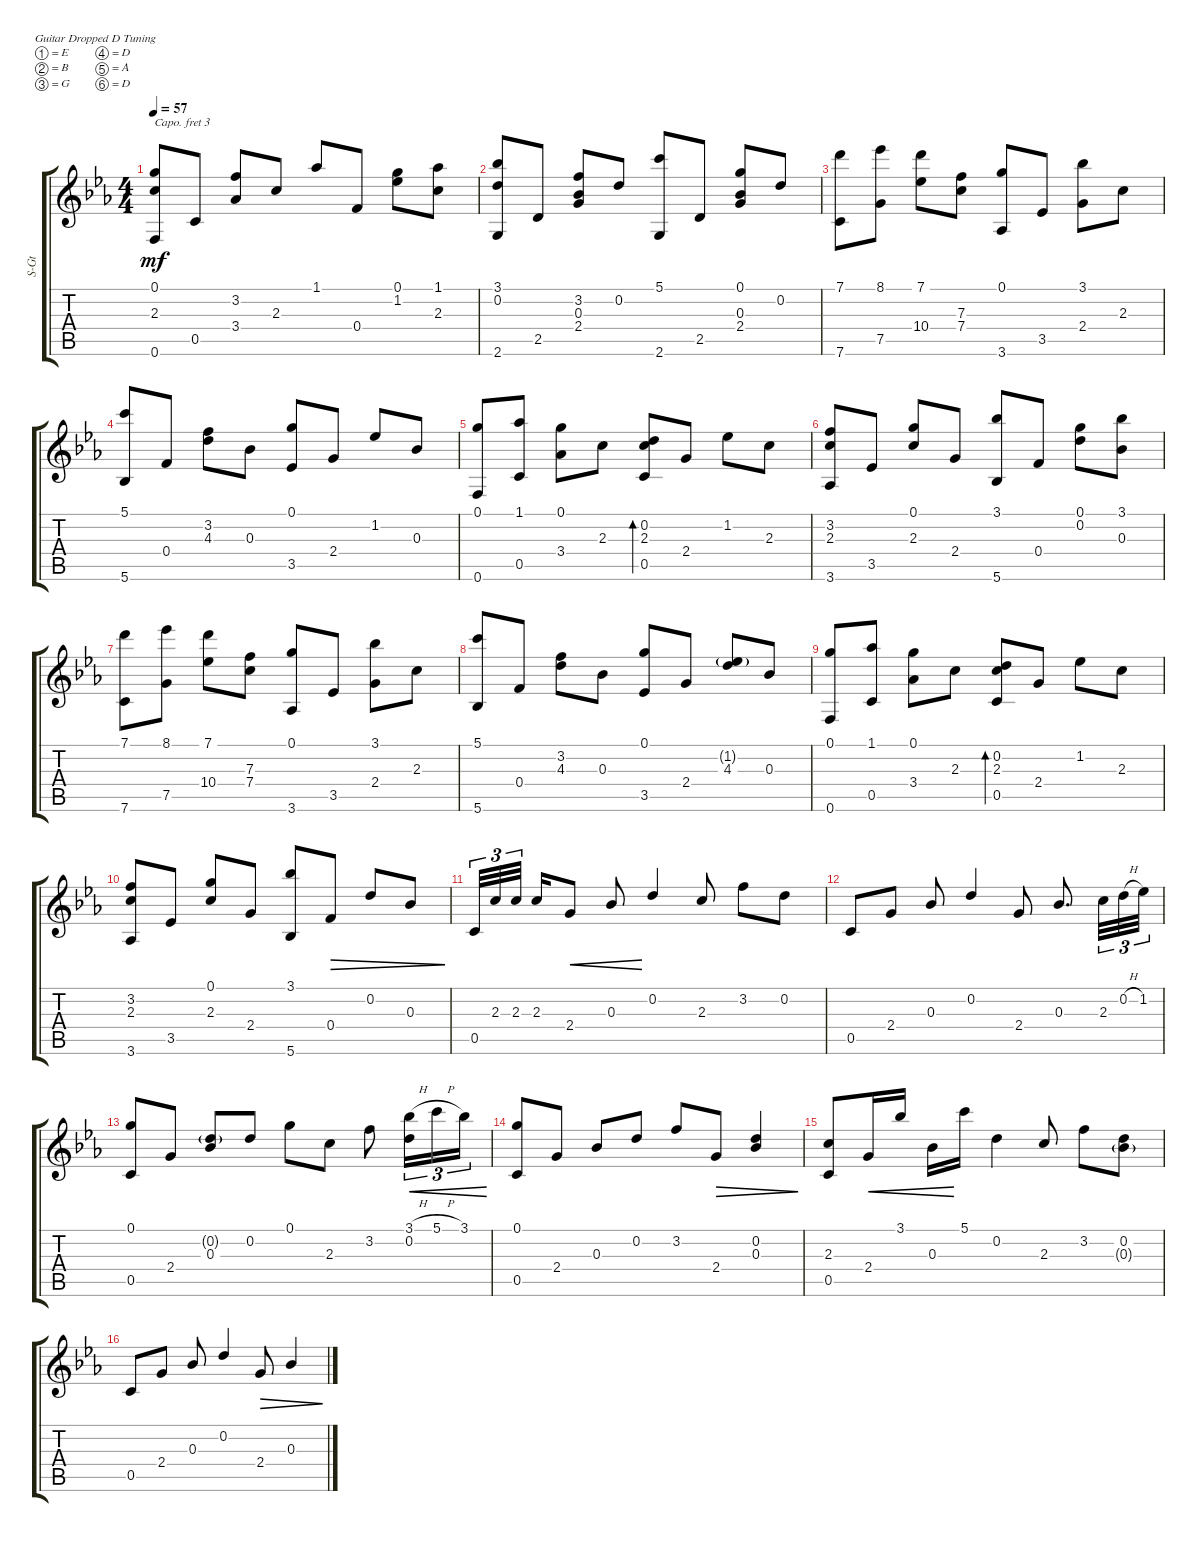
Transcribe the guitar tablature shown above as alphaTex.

\defaultSystemsLayout 4
\bracketExtendMode groupsimilarinstruments
\otherSystemsTrackNameOrientation horizontal
\track ("Steel Guitar" "S-Gt") {instrument acousticguitarsteel}
\staff {score tabs}
\capo 3
\tuning (E4 B3 G3 D3 A2 D2)
\ts (4 4)
\tempo 57
\clef g2
\ks eb
(2.3{acc forcenatural} 0.1{acc forcenatural} 0.6{acc forcenatural}).8{dy mf beam Up} 0.5{acc forcenatural}.8{beam Up} (3.4{acc forcenatural} 3.2{acc forcenatural}).8{beam Up} 2.3{acc forcenatural}.8{beam Up} 1.1{acc forcenatural}.8{beam Up} 0.4{acc forcenatural}.8{beam Up} (1.2{acc forcenatural} 0.1{acc forcenatural}).8{beam Down} (1.1{acc forcenatural} 2.3{acc forcenatural}).8{beam Down} |
(2.6{acc forcenatural} 3.1{acc forcenatural} 0.2{acc forcenatural}).8{beam Up} 2.5{acc forcenatural}.8{beam Up} (0.3{acc forcenatural} 3.2{acc forcenatural} 2.4{acc forcenatural}).8{beam Up} 0.2{acc forcenatural}.8{beam Up} (2.6{acc forcenatural} 5.1{acc forcenatural}).8{beam Up} 2.5{acc forcenatural}.8{beam Up} (0.3{acc forcenatural} 0.1{acc forcenatural} 2.4{acc forcenatural}).8{beam Up} 0.2{acc forcenatural}.8{beam Up} |
(7.1{acc forcenatural} 7.6{acc forcenatural}).8{beam Down} (8.1{acc forcenatural} 7.5{acc forcenatural}).8{beam Down} (7.1{acc forcenatural} 10.4{acc forcenatural}).8{beam Down} (7.3{acc forcenatural} 7.4{acc forcenatural}).8{beam Down} (3.6{acc forcenatural} 0.1{acc forcenatural}).8{beam Up} 3.5{acc forcenatural}.8{beam Up} (3.1{acc forcenatural} 2.4{acc forcenatural}).8{beam Down} 2.3{acc forcenatural}.8{beam Down} |
(5.6{acc forcenatural} 5.1{acc forcenatural}).8{beam Up} 0.4{acc forcenatural}.8{beam Up} (4.3{acc forcenatural} 3.2{acc forcenatural}).8{beam Down} 0.3{acc forcenatural}.8{beam Down} (3.5{acc forcenatural} 0.1{acc forcenatural}).8{beam Up} 2.4{acc forcenatural}.8{beam Up} 1.2{acc forcenatural}.8{beam Up} 0.3{acc forcenatural}.8{beam Up} |
(0.6{acc forcenatural} 0.1{acc forcenatural}).8{beam Up} (1.1{acc forcenatural} 0.5{acc forcenatural}).8{beam Up} (3.4{acc forcenatural} 0.1{acc forcenatural}).8{beam Down} 2.3{acc forcenatural}.8{beam Down} (0.5{acc forcenatural} 2.3{acc forcenatural} 0.2{acc forcenatural}).8{bd 116 beam Up} 2.4{acc forcenatural}.8{beam Up} 1.2{acc forcenatural}.8{beam Down} 2.3{acc forcenatural}.8{beam Down} |
(3.6{acc forcenatural} 2.3{acc forcenatural} 3.2{acc forcenatural}).8{beam Up} 3.5{acc forcenatural}.8{beam Up} (2.3{acc forcenatural} 0.1{acc forcenatural}).8{beam Up} 2.4{acc forcenatural}.8{beam Up} (5.6{acc forcenatural} 3.1{acc forcenatural}).8{beam Up} 0.4{acc forcenatural}.8{beam Up} (0.2{acc forcenatural} 0.1{acc forcenatural}).8{beam Down} (0.3{acc forcenatural} 3.1{acc forcenatural}).8{beam Down} |
(7.1{acc forcenatural} 7.6{acc forcenatural}).8{beam Down} (8.1{acc forcenatural} 7.5{acc forcenatural}).8{beam Down} (7.1{acc forcenatural} 10.4{acc forcenatural}).8{beam Down} (7.3{acc forcenatural} 7.4{acc forcenatural}).8{beam Down} (3.6{acc forcenatural} 0.1{acc forcenatural}).8{beam Up} 3.5{acc forcenatural}.8{beam Up} (3.1{acc forcenatural} 2.4{acc forcenatural}).8{beam Down} 2.3{acc forcenatural}.8{beam Down} |
(5.6{acc forcenatural} 5.1{acc forcenatural}).8{beam Up} 0.4{acc forcenatural}.8{beam Up} (4.3{acc forcenatural} 3.2{acc forcenatural}).8{beam Down} 0.3{acc forcenatural}.8{beam Down} (3.5{acc forcenatural} 0.1{acc forcenatural}).8{beam Up} 2.4{acc forcenatural}.8{beam Up} (1.2{g acc forcenatural} 4.3{acc forcenatural}).8{beam Up} 0.3{acc forcenatural}.8{beam Up} |
(0.6{acc forcenatural} 0.1{acc forcenatural}).8{beam Up} (1.1{acc forcenatural} 0.5{acc forcenatural}).8{beam Up} (3.4{acc forcenatural} 0.1{acc forcenatural}).8{beam Down} 2.3{acc forcenatural}.8{beam Down} (0.5{acc forcenatural} 2.3{acc forcenatural} 0.2{acc forcenatural}).8{bd 115 beam Up} 2.4{acc forcenatural}.8{beam Up} 1.2{acc forcenatural}.8{beam Down} 2.3{acc forcenatural}.8{beam Down} |
(3.6{acc forcenatural} 2.3{acc forcenatural} 3.2{acc forcenatural}).8{beam Up} 3.5{acc forcenatural}.8{beam Up} (2.3{acc forcenatural} 0.1{acc forcenatural}).8{beam Up} 2.4{acc forcenatural}.8{beam Up} (5.6{acc forcenatural} 3.1{acc forcenatural}).8{beam Up} 0.4{acc forcenatural}.8{dec beam Up} 0.2{acc forcenatural}.8{dec beam Up} 0.3{acc forcenatural}.8{dec beam Up} |
0.5{acc forcenatural}.32{tu (3 2) beam Up} 2.3{acc forcenatural}.32{tu (3 2) beam Up} 2.3{acc forcenatural}.32{tu (3 2) beam Up} 2.3{acc forcenatural}.16{beam Up} 2.4{acc forcenatural}.8{cre beam Up} 0.3{acc forcenatural}.8{cre beam Up} 0.2{acc forcenatural}.4{beam Up} 2.3{acc forcenatural}.8{beam Up} 3.2{acc forcenatural}.8{beam Down} 0.2{acc forcenatural}.8{beam Down} |
0.5{acc forcenatural}.8{beam Up} 2.4{acc forcenatural}.8{beam Up} 0.3{acc forcenatural}.8{beam Up} 0.2{acc forcenatural}.4{beam Up} 2.4{acc forcenatural}.8{beam Up} 0.3{acc forcenatural}.8{d beam Up} 2.3{acc forcenatural}.32{tu (3 2) beam Down} 0.2{h acc forcenatural}.32{tu (3 2) beam Down} 1.2{acc forcenatural}.32{tu (3 2) beam Down} |
(0.1{acc forcenatural} 0.5{acc forcenatural}).8{beam Up} 2.4{acc forcenatural}.8{beam Up} (0.3{acc forcenatural} 0.2{g acc forcenatural}).8{beam Up} 0.2{acc forcenatural}.8{beam Up} 0.1{acc forcenatural}.8{beam Down} 2.3{acc forcenatural}.8{beam Down} 3.2{acc forcenatural}.8{beam Down} (0.2{acc forcenatural} 3.1{h acc forcenatural}).16{tu (3 2) cre beam Down} 5.1{h acc forcenatural}.16{tu (3 2) cre beam Down} 3.1{acc forcenatural}.16{tu (3 2) cre beam Down} |
(0.1{acc forcenatural} 0.5{acc forcenatural}).8{beam Up} 2.4{acc forcenatural}.8{beam Up} 0.3{acc forcenatural}.8{beam Up} 0.2{acc forcenatural}.8{beam Up} 3.2{acc forcenatural}.8{beam Up} 2.4{acc forcenatural}.8{dec beam Up} (0.3{acc forcenatural} 0.2{acc forcenatural}).4{dec beam Up} |
(0.5{acc forcenatural} 2.3{acc forcenatural}).8{beam Up} 2.4{acc forcenatural}.16{cre beam Up} 3.1{acc forcenatural}.16{cre beam Up} 0.3{acc forcenatural}.16{cre beam Down} 5.1{acc forcenatural}.16{beam Down} 0.2{acc forcenatural}.4{beam Down} 2.3{acc forcenatural}.8{beam Up} 3.2{acc forcenatural}.8{beam Down} (0.3{g acc forcenatural} 0.2{acc forcenatural}).8{beam Down} |
0.5{acc forcenatural}.8{beam Up} 2.4{acc forcenatural}.8{beam Up} 0.3{acc forcenatural}.8{beam Up} 0.2{acc forcenatural}.4{beam Up} 2.4{acc forcenatural}.8{dec beam Up} 0.3{acc forcenatural}.4{dec beam Up}
